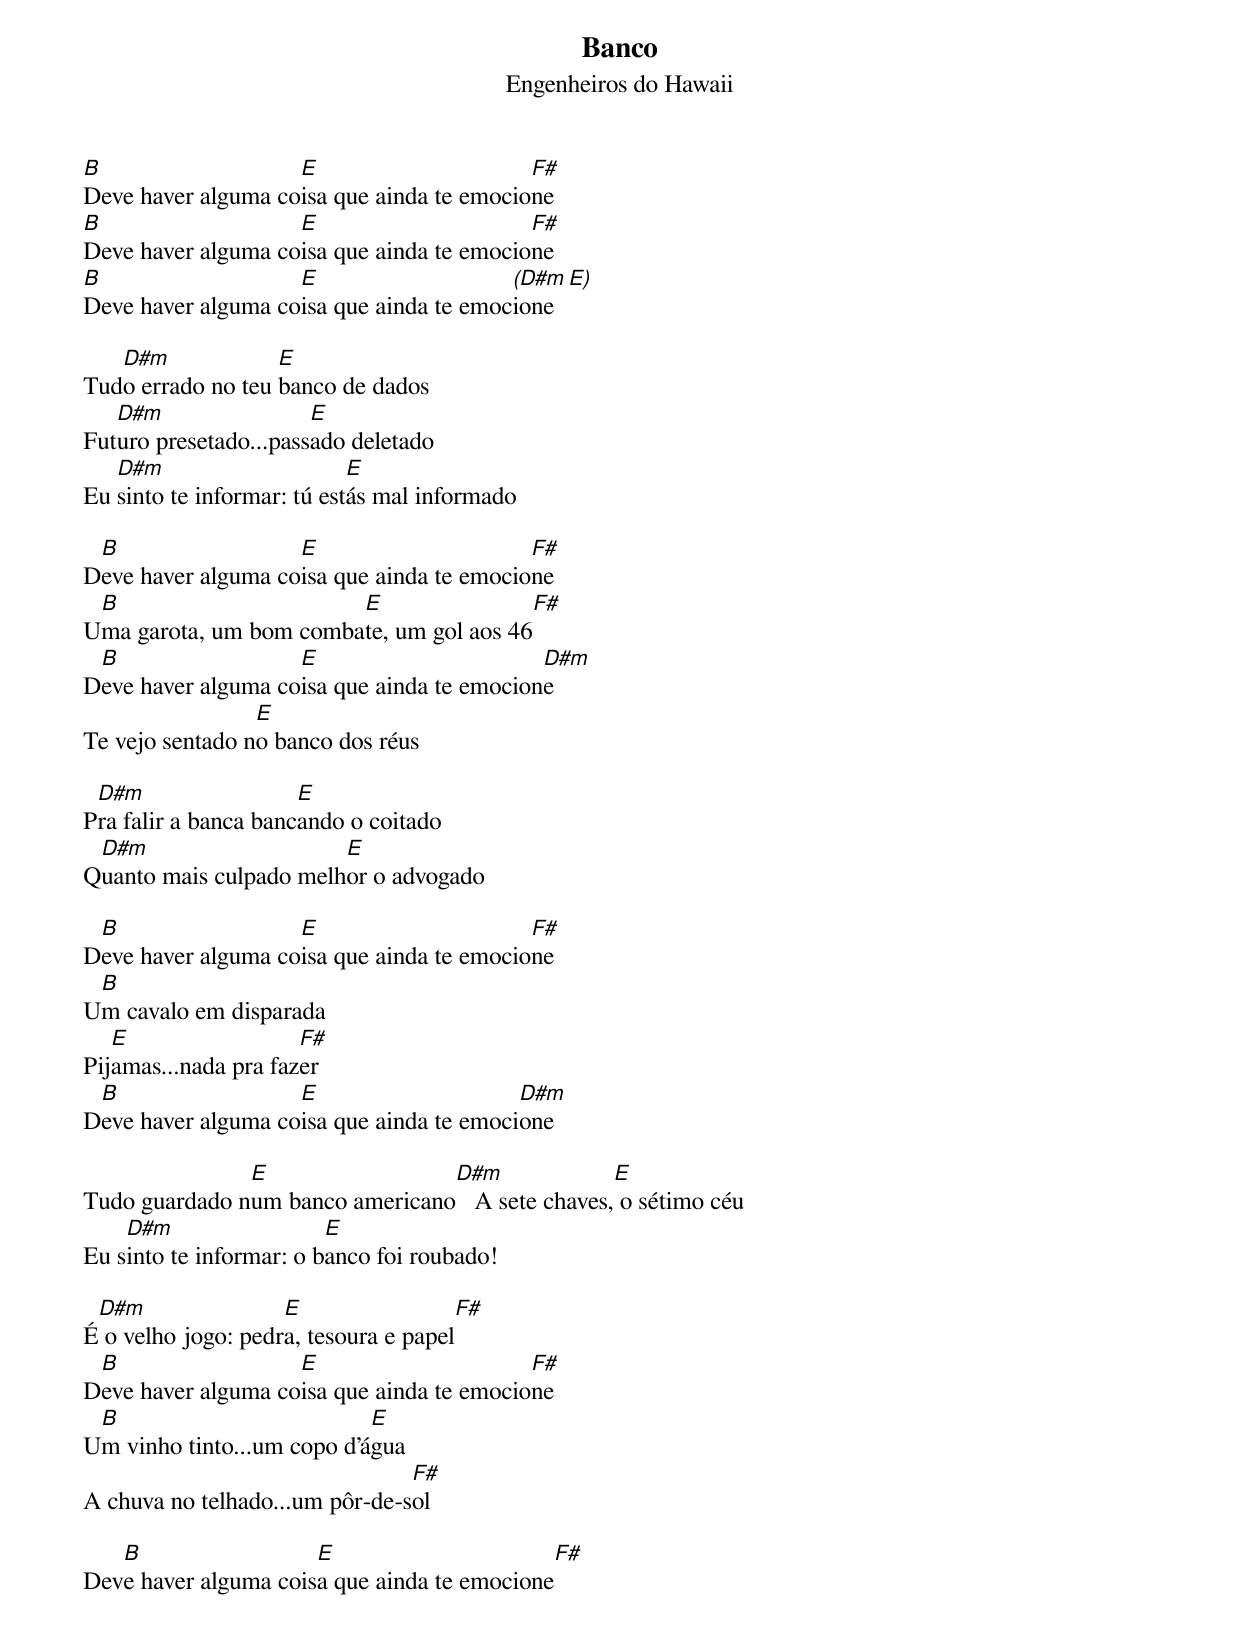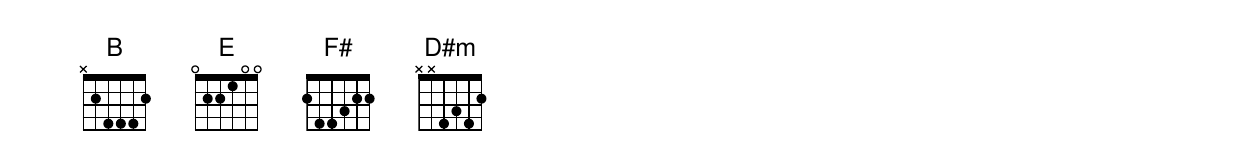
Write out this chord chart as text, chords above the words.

Banco
Engenheiros do Hawaii

B                   E                      F#
Deve haver alguma coisa que ainda te emocione
B                   E                      F#
Deve haver alguma coisa que ainda te emocione
B                   E                    (D#m E)
Deve haver alguma coisa que ainda te emocione

   D#m             E
Tudo errado no teu banco de dados
   D#m                 E
Futuro presetado...passado deletado
   D#m                      E
Eu sinto te informar: tú estás mal informado

 B                  E                      F#
Deve haver alguma coisa que ainda te emocione
 B                      E                F#
Uma garota, um bom combate, um gol aos 46
 B                  E                       D#m
Deve haver alguma coisa que ainda te emocione
                 E
Te vejo sentado no banco dos réus

 D#m                  E
Pra falir a banca bancando o coitado
 D#m                    E
Quanto mais culpado melhor o advogado

 B                  E                      F#
Deve haver alguma coisa que ainda te emocione
 B
Um cavalo em disparada
   E                  F#
Pijamas...nada pra fazer
 B                  E                     D#m
Deve haver alguma coisa que ainda te emocione

               E                 D#m              E
Tudo guardado num banco americano   A sete chaves, o sétimo céu
    D#m                  E
Eu sinto te informar: o banco foi roubado!

 D#m                E                  F#
É o velho jogo: pedra, tesoura e papel
 B                  E                      F#
Deve haver alguma coisa que ainda te emocione
 B                          E
Um vinho tinto...um copo d'água
                                F#
A chuva no telhado...um pôr-de-sol

   B                  E                      F#
Deve haver alguma coisa que ainda te emocione
